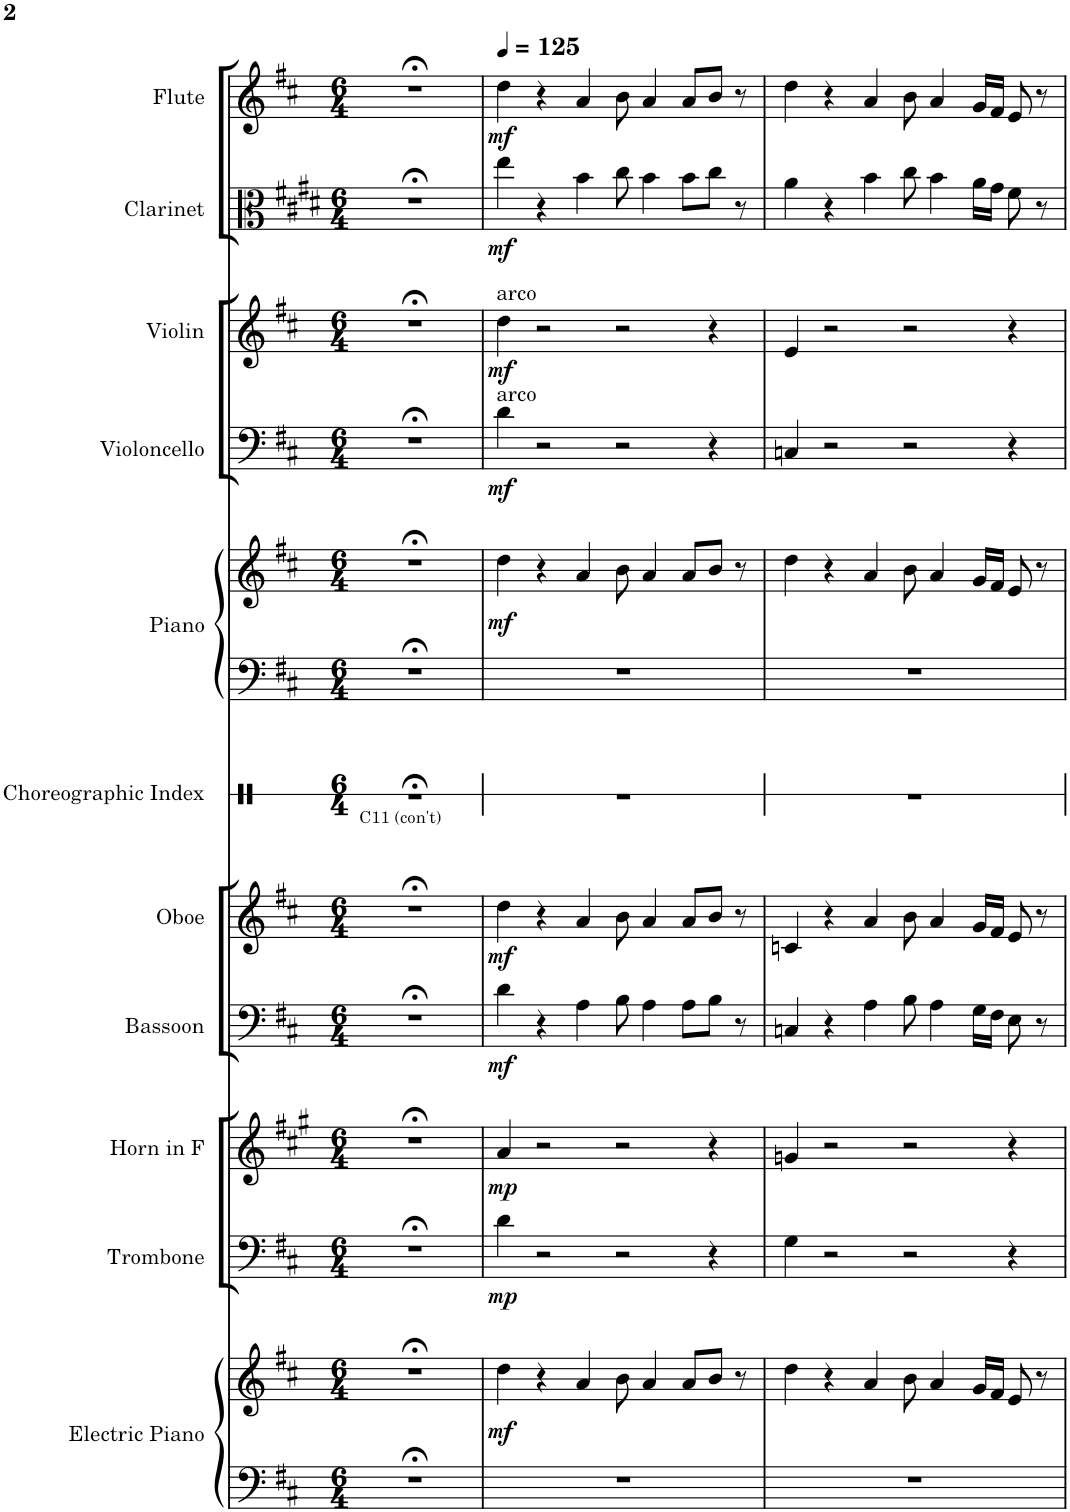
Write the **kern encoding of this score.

**kern	**kern	**dynam	**kern	**dynam	**kern	**dynam	**kern	**dynam	**kern	**dynam	**kern	**kern	**kern	**dynam	**kern	**dynam	**kern	**dynam	**kern	**dynam	**kern	**dynam
*part11	*part11	*part11	*part10	*part10	*part9	*part9	*part8	*part8	*part7	*part7	*part6	*part5	*part5	*part5	*part4	*part4	*part3	*part3	*part2	*part2	*part1	*part1
*staff13	*staff12	*staff12/13	*staff11	*staff11	*staff10	*staff10	*staff9	*staff9	*staff8	*staff8	*staff7	*staff6	*staff5	*staff5/6	*staff4	*staff4	*staff3	*staff3	*staff2	*staff2	*staff1	*staff1
*I"Electric Piano	*	*	*I"Trombone	*	*I"Horn in F	*	*I"Bassoon	*	*I"Oboe	*	*I"Choreographic Index	*I"Piano	*	*	*I"Violoncello	*	*I"Violin	*	*I"Clarinet	*	*I"Flute	*
*I'El. Pno.	*	*	*I'Tbn.	*	*	*	*I'Bsn.	*	*I'Ob.	*	*I'Choreo. Idx.	*I'Pno.	*	*	*I'Vc.	*	*I'Vln.	*	*I'Cl.	*	*I'Fl.	*
*	*	*	*	*	*	*	*	*	*	*	*stria1	*	*	*	*	*	*	*	*	*	*	*
*clefF4	*clefG2	*	*clefF4	*	*clefG2	*	*clefF4	*	*clefG2	*	*clefX	*clefF4	*clefG2	*	*clefF4	*	*clefG2	*	*clefC3	*	*clefG2	*
*	*	*	*	*	*Trd4c7	*	*	*	*	*	*	*	*	*	*	*	*	*	*Trd1c2	*	*	*
*k[f#c#]	*k[f#c#]	*	*k[f#c#]	*	*k[f#c#g#]	*	*k[f#c#]	*	*k[f#c#]	*	*k[b-]	*k[f#c#]	*k[f#c#]	*	*k[f#c#]	*	*k[f#c#]	*	*k[f#c#g#d#]	*	*k[f#c#]	*
*M6/4	*M6/4	*	*M6/4	*	*M6/4	*	*M6/4	*	*M6/4	*	*M6/4	*M6/4	*M6/4	*	*M6/4	*	*M6/4	*	*M6/4	*	*M6/4	*
=1	=1	=1	=1	=1	=1	=1	=1	=1	=1	=1	=1	=1	=1	=1	=1	=1	=1	=1	=1	=1	=1	=1
!	!	!	!	!	!	!	!	!	!	!	!LO:TX:b:t=C11 (con't)	!	!	!	!	!	!	!	!	!	!	!
1.r;<	1.r;<	.	1.r;<	.	1.r;<	.	1.r;<	.	1.r;<	.	1.r;<	1.r;<	1.r;<	.	1.r;<	.	1.r;<	.	1.r;<	.	1.r;<	.
=2	=2	=2	=2	=2	=2	=2	=2	=2	=2	=2	=2	=2	=2	=2	=2	=2	=2	=2	=2	=2	=2	=2
*	*	*	*	*	*	*	*	*	*	*	*	*	*	*	*	*	*	*	*	*	*MM125	*
!	!	!	!	!	!	!	!	!	!	!	!	!	!	!	!	!	!LO:TX:a:t=arco	!	!	!	!	!
!	!	!	!	!	!	!	!	!	!	!	!	!	!	!	!LO:TX:a:t=arco	!	!	!	!	!	!	!
!	!	!LO:DY:b	!	!LO:DY:b	!	!LO:DY:b	!	!LO:DY:b	!	!LO:DY:b	!	!	!	!LO:DY:b	!	!LO:DY:b	!	!LO:DY:b	!	!LO:DY:b	!	!LO:DY:b
1.r	4dd\	mf	4d\	mp	4a/	mp	4d\	mf	4dd\	mf	1.r	1.r	4dd\	mf	4d\	mf	4dd\	mf	4ee\	mf	4dd\	mf
.	4r	.	2r	.	2r	.	4r	.	4r	.	.	.	4r	.	2r	.	2r	.	4r	.	4r	.
.	4a/	.	.	.	.	.	4A\	.	4a/	.	.	.	4a/	.	.	.	.	.	4b\	.	4a/	.
.	8b\	.	2r	.	2r	.	8B\	.	8b\	.	.	.	8b\	.	2r	.	2r	.	8cc#\	.	8b\	.
.	4a/	.	.	.	.	.	4A\	.	4a/	.	.	.	4a/	.	.	.	.	.	4b\	.	4a/	.
.	8a/L	.	.	.	.	.	8A\L	.	8a/L	.	.	.	8a/L	.	.	.	.	.	8b\L	.	8a/L	.
.	8b/J	.	4r	.	4r	.	8B\J	.	8b/J	.	.	.	8b/J	.	4r	.	4r	.	8cc#\J	.	8b/J	.
.	8r	.	.	.	.	.	8r	.	8r	.	.	.	8r	.	.	.	.	.	8r	.	8r	.
=3	=3	=3	=3	=3	=3	=3	=3	=3	=3	=3	=3	=3	=3	=3	=3	=3	=3	=3	=3	=3	=3	=3
1.r	4dd\	.	4G\	.	4gn/	.	4Cn/	.	4cn/	.	1.r	1.r	4dd\	.	4Cn/	.	4e/	.	4a\	.	4dd\	.
.	4r	.	2r	.	2r	.	4r	.	4r	.	.	.	4r	.	2r	.	2r	.	4r	.	4r	.
.	4a/	.	.	.	.	.	4A\	.	4a/	.	.	.	4a/	.	.	.	.	.	4b\	.	4a/	.
.	8b\	.	2r	.	2r	.	8B\	.	8b\	.	.	.	8b\	.	2r	.	2r	.	8cc#\	.	8b\	.
.	4a/	.	.	.	.	.	4A\	.	4a/	.	.	.	4a/	.	.	.	.	.	4b\	.	4a/	.
.	16g/LL	.	.	.	.	.	16G\LL	.	16g/LL	.	.	.	16g/LL	.	.	.	.	.	16a\LL	.	16g/LL	.
.	16f#/JJ	.	.	.	.	.	16F#\JJ	.	16f#/JJ	.	.	.	16f#/JJ	.	.	.	.	.	16g#\JJ	.	16f#/JJ	.
.	8e/	.	4r	.	4r	.	8E\	.	8e/	.	.	.	8e/	.	4r	.	4r	.	8f#\	.	8e/	.
.	8r	.	.	.	.	.	8r	.	8r	.	.	.	8r	.	.	.	.	.	8r	.	8r	.
=	=	=	=	=	=	=	=	=	=	=	=	=	=	=	=	=	=	=	=	=	=	=
*-	*-	*-	*-	*-	*-	*-	*-	*-	*-	*-	*-	*-	*-	*-	*-	*-	*-	*-	*-	*-	*-	*-
